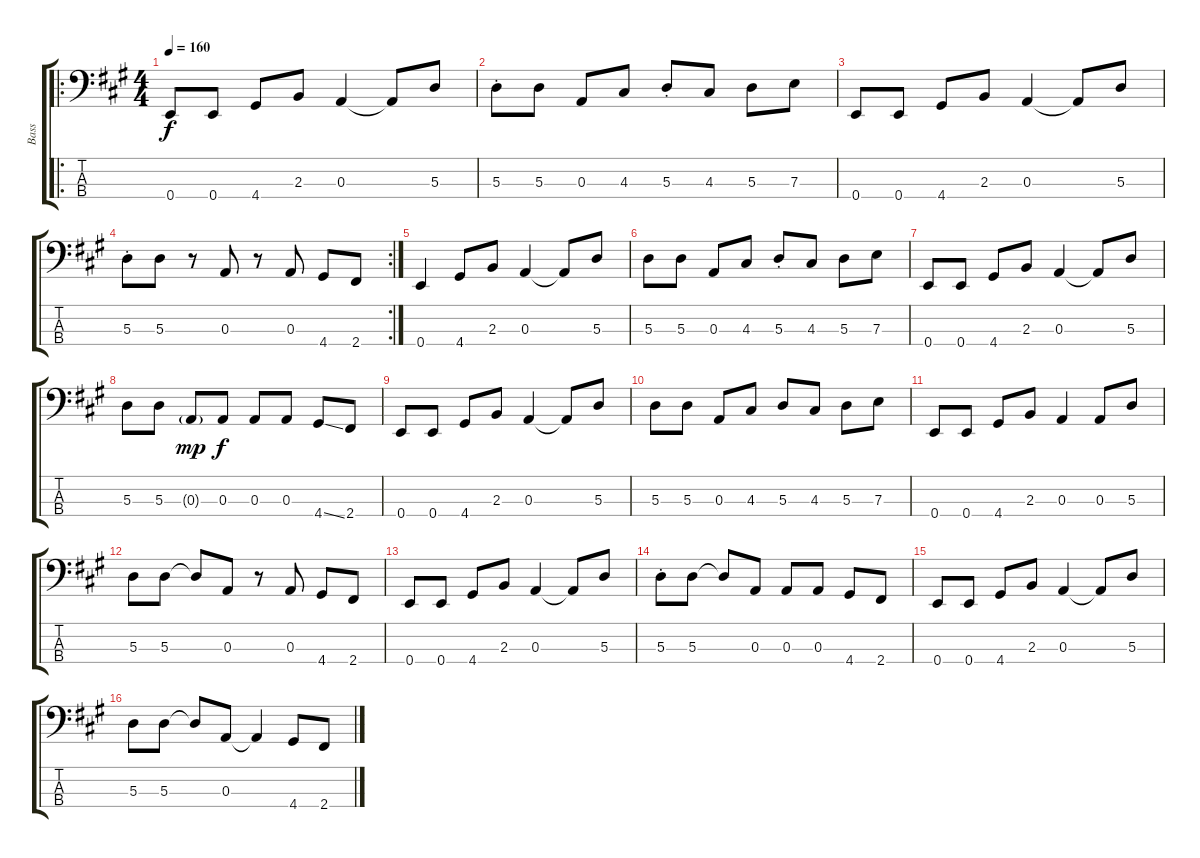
\track ("Bass" "Bass") {instrument electricbassfinger}
\staff {score tabs}
\tuning (G2 D2 A1 E1) {hide}
\ro
\ts (4 4)
\tempo 160
\clef f4
\ks a
0.4.8{dy f} 0.4.8 4.4.8 2.3.8 0.3.4 0.3{t}.8 5.3.8 |
5.3{st}.8 5.3.8 0.3.8 4.3.8 5.3{st}.8 4.3.8 5.3.8 7.3.8 |
0.4.8 0.4.8 4.4.8 2.3.8 0.3.4 0.3{t}.8 5.3.8 |
\rc 2
5.3{st}.8 5.3.8 r.8 0.3.8 r.8 0.3.8 4.4.8 2.4.8 |
0.4.4 4.4.8 2.3.8 0.3.4 0.3{t}.8 5.3.8 |
5.3.8 5.3.8 0.3.8 4.3.8 5.3{st}.8 4.3.8 5.3.8 7.3.8 |
0.4.8 0.4.8 4.4.8 2.3.8 0.3.4 0.3{t}.8 5.3.8 |
5.3.8 5.3.8 0.3{g}.8{dy mp} 0.3.8{dy f} 0.3.8 0.3.8 4.4{ss}.8 2.4.8 |
0.4.8 0.4.8 4.4.8 2.3.8 0.3.4 0.3{t}.8 5.3.8 |
5.3.8 5.3.8 0.3.8 4.3.8 5.3.8 4.3.8 5.3.8 7.3.8 |
0.4.8 0.4.8 4.4.8 2.3.8 0.3.4 0.3.8 5.3.8 |
5.3.8 5.3.8 5.3{t}.8 0.3.8 r.8 0.3.8 4.4.8 2.4.8 |
0.4.8 0.4.8 4.4.8 2.3.8 0.3.4 0.3{t}.8 5.3.8 |
5.3{st}.8 5.3.8 5.3{t}.8 0.3.8 0.3.8 0.3.8 4.4.8 2.4.8 |
0.4.8 0.4.8 4.4.8 2.3.8 0.3.4 0.3{t}.8 5.3.8 |
5.3.8 5.3.8 5.3{t}.8 0.3.8 0.3{t}.4 4.4.8 2.4.8
